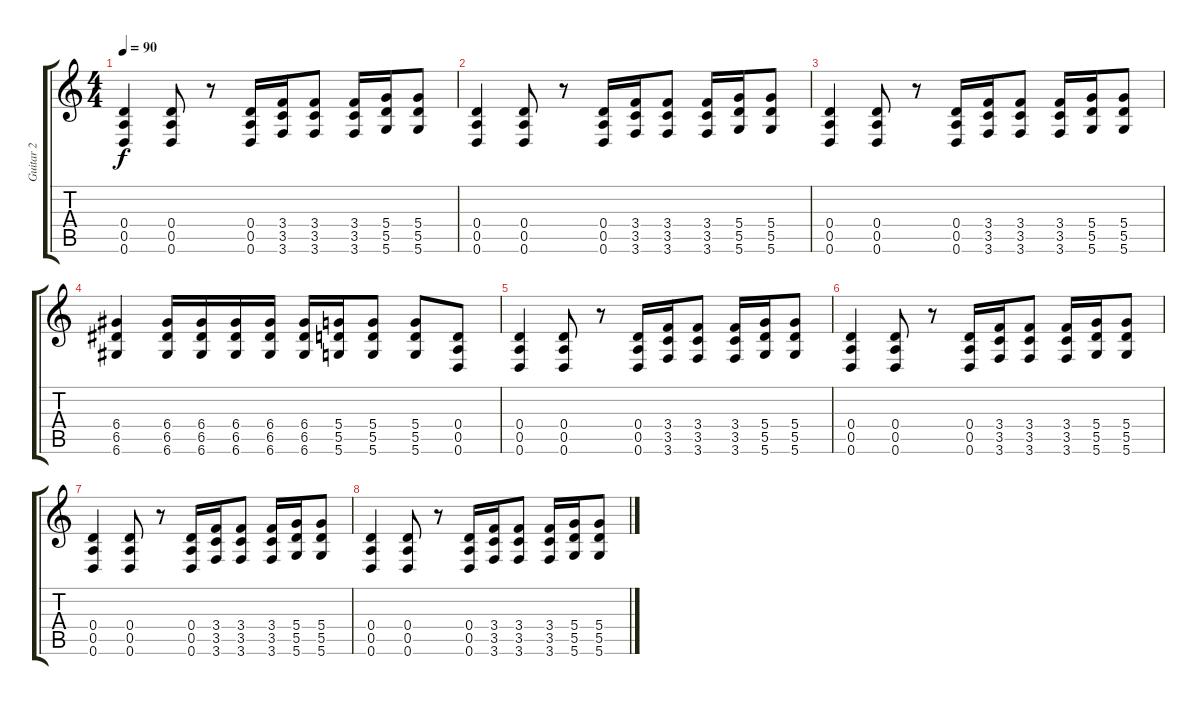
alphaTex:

\track ("Guitar 2" "Guitar 2") {instrument distortionguitar}
\staff {score tabs}
\tuning (D4 B3 G3 D3 A2 D2) {hide}
\ts (4 4)
\tempo 90
\clef g2
\ks c
(0.4 0.5 0.6).4{dy f} (0.4 0.5 0.6).8 r.8 (0.4 0.5 0.6).16 (3.4 3.5 3.6).16 (3.4 3.5 3.6).8 (3.4 3.5 3.6).16 (5.4 5.5 5.6).16 (5.4 5.5 5.6).8 |
(0.4 0.5 0.6).4 (0.4 0.5 0.6).8 r.8 (0.4 0.5 0.6).16 (3.4 3.5 3.6).16 (3.4 3.5 3.6).8 (3.4 3.5 3.6).16 (5.4 5.5 5.6).16 (5.4 5.5 5.6).8 |
(0.4 0.5 0.6).4 (0.4 0.5 0.6).8 r.8 (0.4 0.5 0.6).16 (3.4 3.5 3.6).16 (3.4 3.5 3.6).8 (3.4 3.5 3.6).16 (5.4 5.5 5.6).16 (5.4 5.5 5.6).8 |
(6.4 6.5 6.6).4 (6.4 6.5 6.6).16 (6.4 6.5 6.6).16 (6.4 6.5 6.6).16 (6.4 6.5 6.6).16 (6.4 6.5 6.6).16 (5.4 5.5 5.6).16 (5.4 5.5 5.6).8 (5.4 5.5 5.6).8 (0.4 0.5 0.6).8 |
(0.4 0.5 0.6).4 (0.4 0.5 0.6).8 r.8 (0.4 0.5 0.6).16 (3.4 3.5 3.6).16 (3.4 3.5 3.6).8 (3.4 3.5 3.6).16 (5.4 5.5 5.6).16 (5.4 5.5 5.6).8 |
(0.4 0.5 0.6).4 (0.4 0.5 0.6).8 r.8 (0.4 0.5 0.6).16 (3.4 3.5 3.6).16 (3.4 3.5 3.6).8 (3.4 3.5 3.6).16 (5.4 5.5 5.6).16 (5.4 5.5 5.6).8 |
(0.4 0.5 0.6).4 (0.4 0.5 0.6).8 r.8 (0.4 0.5 0.6).16 (3.4 3.5 3.6).16 (3.4 3.5 3.6).8 (3.4 3.5 3.6).16 (5.4 5.5 5.6).16 (5.4 5.5 5.6).8 |
(0.4 0.5 0.6).4 (0.4 0.5 0.6).8 r.8 (0.4 0.5 0.6).16 (3.4 3.5 3.6).16 (3.4 3.5 3.6).8 (3.4 3.5 3.6).16 (5.4 5.5 5.6).16 (5.4 5.5 5.6).8
